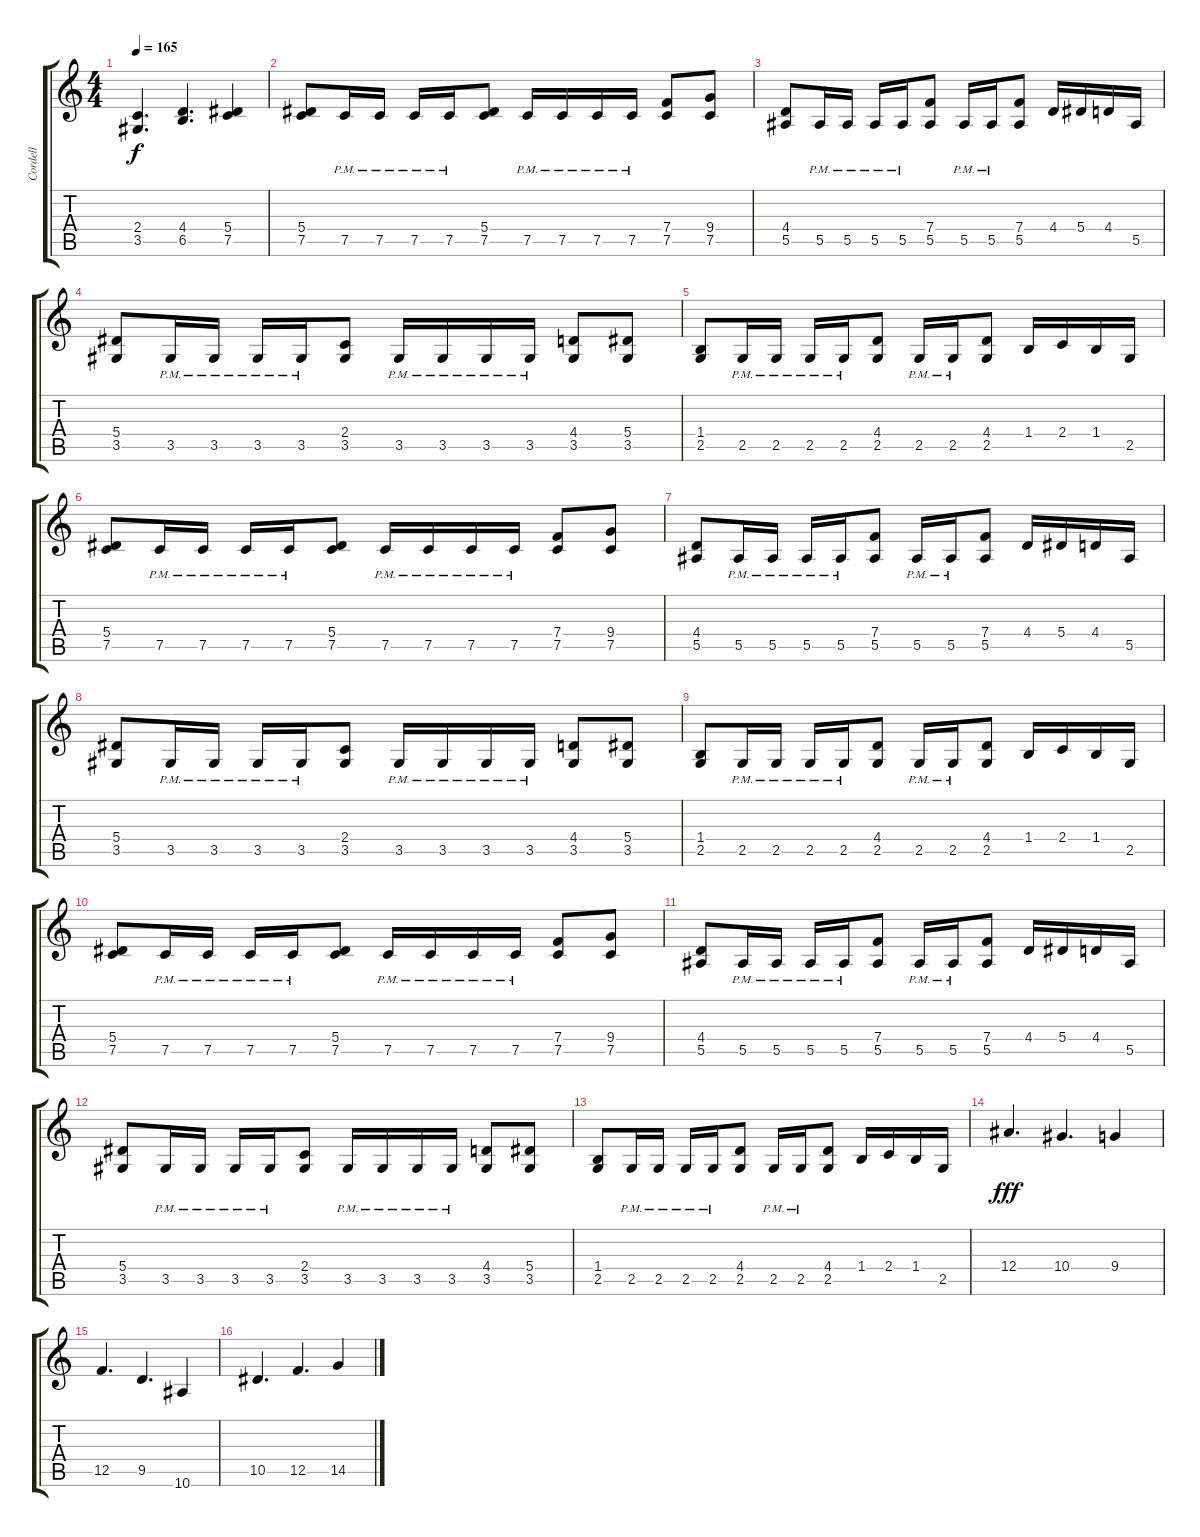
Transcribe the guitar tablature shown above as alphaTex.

\track ("Cordell" "Cordell") {instrument distortionguitar}
\staff {score tabs}
\tuning (C4 G3 Eb3 Bb2 F2 C2) {hide}
\ts (4 4)
\tempo 165
\clef g2
\ks c
(2.4 3.5).4{d dy f} (4.4 6.5).4{d} (5.4 7.5).4 |
(5.4 7.5).8 7.5{pm}.16 7.5{pm}.16 7.5{pm}.16 7.5{pm}.16 (5.4 7.5).8 7.5{pm}.16 7.5{pm}.16 7.5{pm}.16 7.5{pm}.16 (7.4 7.5).8 (9.4 7.5).8 |
(4.4 5.5).8 5.5{pm}.16 5.5{pm}.16 5.5{pm}.16 5.5{pm}.16 (7.4 5.5).8 5.5{pm}.16 5.5{pm}.16 (7.4 5.5).8 4.4.16 5.4.16 4.4.16 5.5.16 |
(5.4 3.5).8 3.5{pm}.16 3.5{pm}.16 3.5{pm}.16 3.5{pm}.16 (2.4 3.5).8 3.5{pm}.16 3.5{pm}.16 3.5{pm}.16 3.5{pm}.16 (4.4 3.5).8 (5.4 3.5).8 |
(1.4 2.5).8 2.5{pm}.16 2.5{pm}.16 2.5{pm}.16 2.5{pm}.16 (4.4 2.5).8 2.5{pm}.16 2.5{pm}.16 (4.4 2.5).8 1.4.16 2.4.16 1.4.16 2.5.16 |
(5.4 7.5).8 7.5{pm}.16 7.5{pm}.16 7.5{pm}.16 7.5{pm}.16 (5.4 7.5).8 7.5{pm}.16 7.5{pm}.16 7.5{pm}.16 7.5{pm}.16 (7.4 7.5).8 (9.4 7.5).8 |
(4.4 5.5).8 5.5{pm}.16 5.5{pm}.16 5.5{pm}.16 5.5{pm}.16 (7.4 5.5).8 5.5{pm}.16 5.5{pm}.16 (7.4 5.5).8 4.4.16 5.4.16 4.4.16 5.5.16 |
(5.4 3.5).8 3.5{pm}.16 3.5{pm}.16 3.5{pm}.16 3.5{pm}.16 (2.4 3.5).8 3.5{pm}.16 3.5{pm}.16 3.5{pm}.16 3.5{pm}.16 (4.4 3.5).8 (5.4 3.5).8 |
(1.4 2.5).8 2.5{pm}.16 2.5{pm}.16 2.5{pm}.16 2.5{pm}.16 (4.4 2.5).8 2.5{pm}.16 2.5{pm}.16 (4.4 2.5).8 1.4.16 2.4.16 1.4.16 2.5.16 |
(5.4 7.5).8 7.5{pm}.16 7.5{pm}.16 7.5{pm}.16 7.5{pm}.16 (5.4 7.5).8 7.5{pm}.16 7.5{pm}.16 7.5{pm}.16 7.5{pm}.16 (7.4 7.5).8 (9.4 7.5).8 |
(4.4 5.5).8 5.5{pm}.16 5.5{pm}.16 5.5{pm}.16 5.5{pm}.16 (7.4 5.5).8 5.5{pm}.16 5.5{pm}.16 (7.4 5.5).8 4.4.16 5.4.16 4.4.16 5.5.16 |
(5.4 3.5).8 3.5{pm}.16 3.5{pm}.16 3.5{pm}.16 3.5{pm}.16 (2.4 3.5).8 3.5{pm}.16 3.5{pm}.16 3.5{pm}.16 3.5{pm}.16 (4.4 3.5).8 (5.4 3.5).8 |
(1.4 2.5).8 2.5{pm}.16 2.5{pm}.16 2.5{pm}.16 2.5{pm}.16 (4.4 2.5).8 2.5{pm}.16 2.5{pm}.16 (4.4 2.5).8 1.4.16 2.4.16 1.4.16 2.5.16 |
12.4.4{d dy fff} 10.4.4{d} 9.4.4 |
12.5.4{d} 9.5.4{d} 10.6.4 |
10.5.4{d} 12.5.4{d} 14.5.4
